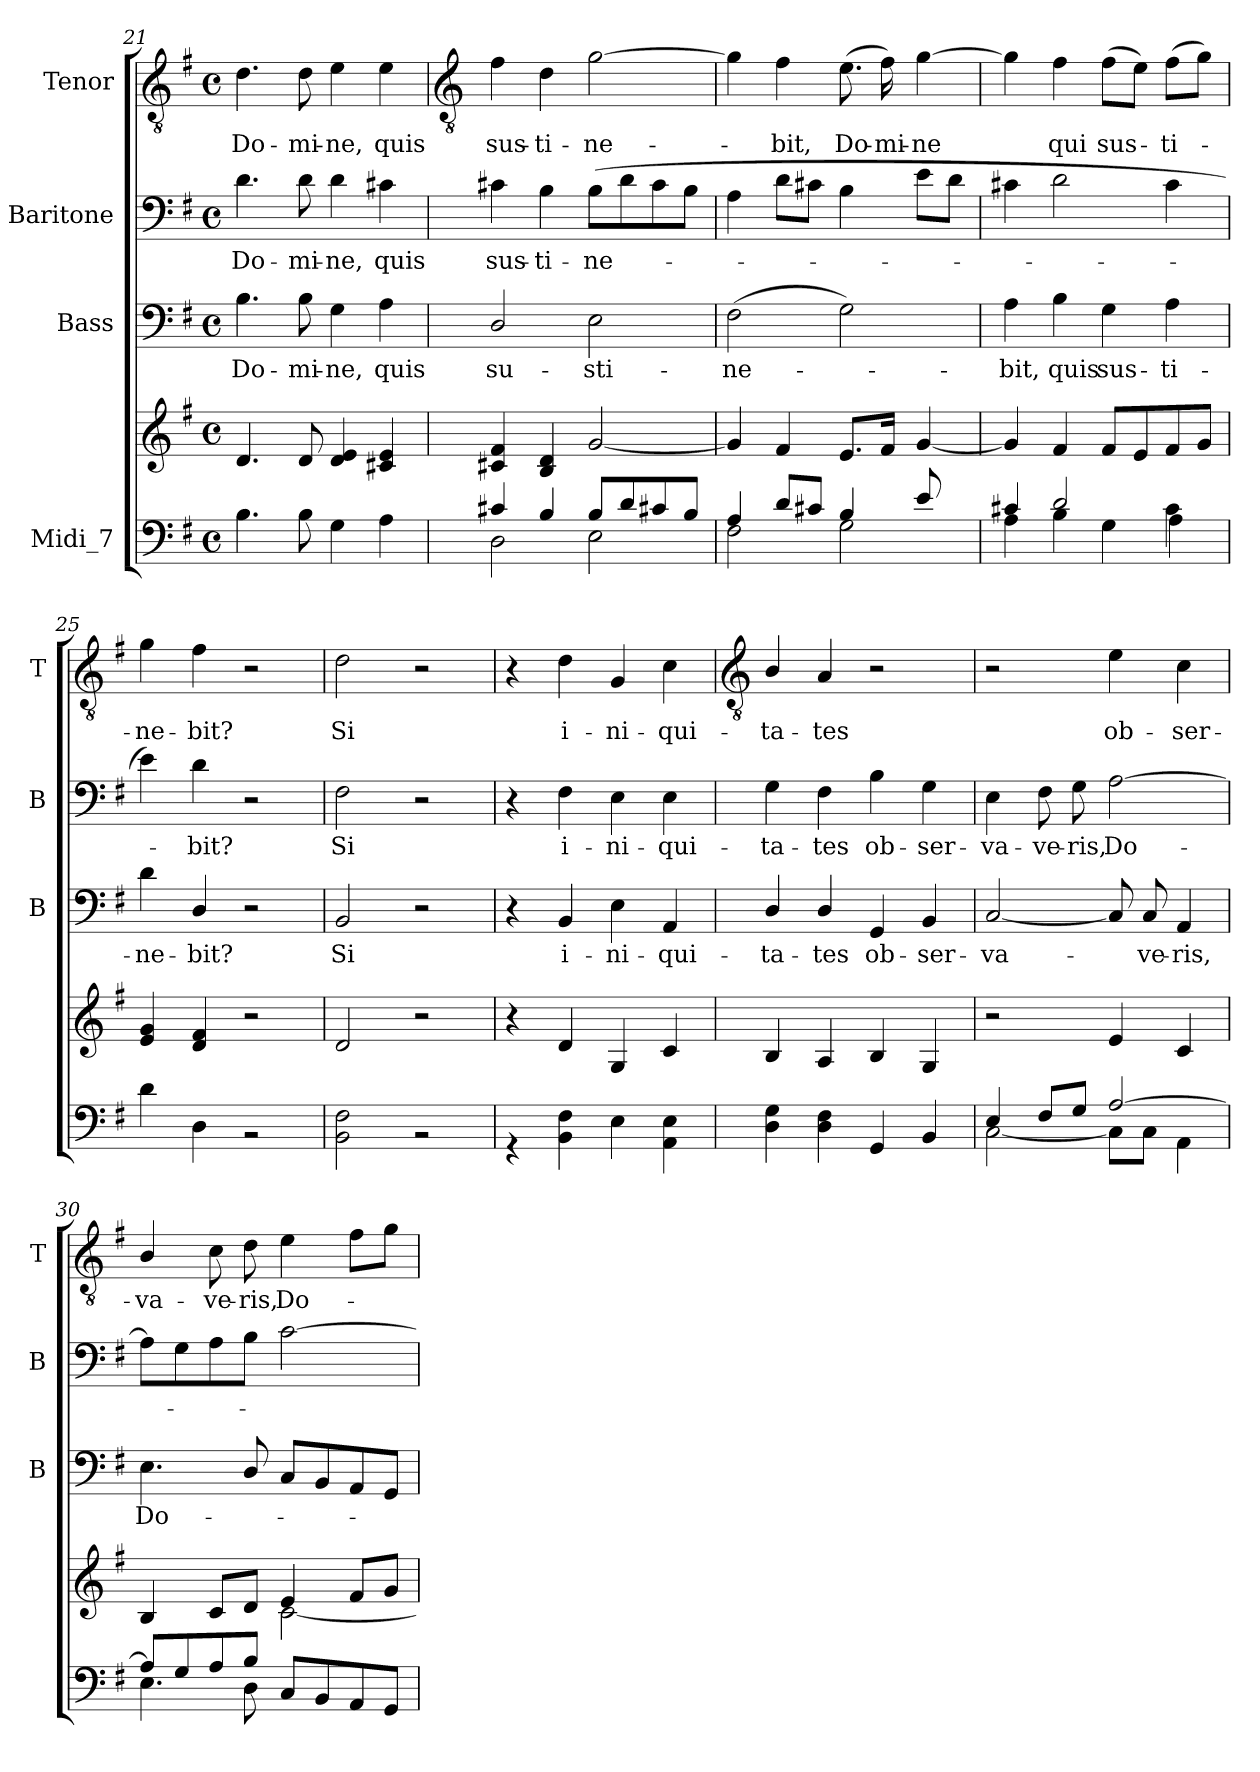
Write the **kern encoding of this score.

**kern	**kern	**kern	**text	**kern	**text	**kern	**text
*part4	*part4	*part3	*part3	*part2	*part2	*part1	*part1
*staff5	*staff4	*staff3	*staff3	*staff2	*staff2	*staff1	*staff1
*I"Midi_7	*	*I"Bass	*	*I"Baritone	*	*I"Tenor	*
*	*	*I'B	*	*I'B	*	*I'T	*
*clefF4	*clefG2	*clefF4	*	*clefF4	*	*clefGv2	*
*k[f#]	*k[f#]	*k[f#]	*	*k[f#]	*	*k[f#]	*
*G:	*G:	*G:	*	*G:	*	*G:	*
*M4/4	*M4/4	*M4/4	*	*M4/4	*	*M4/4	*
*met(c)	*met(c)	*met(c)	*	*met(c)	*	*met(c)	*
=21	=21	=21	=21	=21	=21	=21	=21
*^	*	*	*	*	*	*	*
!	!	!	!	!LO:LY:b	!	!LO:LY:b	!	!LO:LY:b
4.B\	1ryy	4.d	4.B	Do-	4.d	Do-	4.d	Do-
!	!	!	!	!LO:LY:b	!	!LO:LY:b	!	!LO:LY:b
8B\	.	8d	8B	-mi-	8d	-mi-	8d	-mi-
!	!	!	!	!LO:LY:b	!	!LO:LY:b	!	!LO:LY:b
4G\	.	4d 4e	4G	-ne,	4d	-ne,	4e	-ne,
!	!	!	!	!LO:LY:b	!	!LO:LY:b	!	!LO:LY:b
4A\	.	4c#X 4e	4A	quis	4c#X	quis	4e	quis
!!LO:LB:g=z
=22	=22	=22	=22	=22	=22	=22	=22	=22
*	*	*	*	*	*	*	*clefGv2	*
!	!	!	!	!LO:LY:b	!	!LO:LY:b	!	!LO:LY:b
4c#X/	2D	4c#X 4f#	2D/	su-	4c#X	sus-	4f#	sus-
!	!	!	!	!	!	!LO:LY:b	!	!LO:LY:b
4B/	.	4B 4d	.	.	4B	-ti-	4d	-ti-
!	!	!	!	!LO:LY:b	!	!LO:LY:b	!	!LO:LY:b
8B/L	2E	[2g	2E	-sti-	(>8BL	-ne-	[2g	-ne-
8d/	.	.	.	.	8d	.	.	.
8c#X/	.	.	.	.	8c#	.	.	.
8B/J	.	.	.	.	8BJ	.	.	.
=23	=23	=23	=23	=23	=23	=23	=23	=23
!	!	!	!	!LO:LY:b	!	!	!	!
4A/	2F#	4g]	(>2F#	-ne-	4A	.	4g]	.
!	!	!	!	!	!	!	!	!LO:LY:b
8d/L	.	4f#	.	.	8dL	.	4f#	bit,
8c#X/J	.	.	.	.	8c#XJ	.	.	.
!	!	!	!	!	!	!	!	!LO:LY:b
4B/	2G	8.eL	2G)	.	4B	.	(>8.e	Do-
!	!	!	!	!	!	!	!	!LO:LY:b
.	.	16f#J	.	.	.	.	16f#)	-mi-
!	!	!	!	!	!	!	!	!LO:LY:b
8e/	.	[4g	.	.	8eL	.	[4g	-ne
8ryy	.	.	.	.	8dJ	.	.	.
=24	=24	=24	=24	=24	=24	=24	=24	=24
!	!	!	!	!LO:LY:b	!	!	!	!
4c#X/	4A\	4g]	4A	bit,	4c#X	.	4g]	.
!	!	!	!	!LO:LY:b	!	!	!	!LO:LY:b
2d/	4B\	4f#	4B	quis	2d	.	4f#	qui
!	!	!	!	!LO:LY:b	!	!	!	!LO:LY:b
.	4G\	8f#L	4G	sus-	.	.	(>8f#L	sus-
.	.	8e	.	.	.	.	8eJ)	.
!	!	!	!	!LO:LY:b	!	!	!	!LO:LY:b
4c#\	4A\	8f#	4A	-ti-	4c#	.	(>8f#L	ti-
.	.	8gJ	.	.	.	.	8gJ)	.
=25	=25	=25	=25	=25	=25	=25	=25	=25
!	!	!	!	!LO:LY:b	!	!	!	!LO:LY:b
1ryy	4d\	4e 4g	4d	-ne-	4e)	.	4g	ne-
!	!	!	!	!LO:LY:b	!	!LO:LY:b	!	!LO:LY:b
.	4D\	4d 4f#	4D/	-bit?	4d	bit?	4f#	-bit?
.	2r	2r	2r	.	2r	.	2r	.
=26	=26	=26	=26	=26	=26	=26	=26	=26
!	!	!	!	!LO:LY:b	!	!LO:LY:b	!	!LO:LY:b
1ryy	2BB 2F#	2d	2BB	Si	2F#	Si	2d\	Si
.	2r	2r	2r	.	2r	.	2r	.
=27	=27	=27	=27	=27	=27	=27	=27	=27
1ryy	4r	4r	4r	.	4r	.	4r	.
!	!	!	!	!LO:LY:b	!	!LO:LY:b	!	!LO:LY:b
.	4BB 4F#	4d	4BB	i-	4F#	i-	4d\	i-
!	!	!	!	!LO:LY:b	!	!LO:LY:b	!	!LO:LY:b
.	4E	4G	4E	-ni-	4E	-ni-	4G	-ni-
!	!	!	!	!LO:LY:b	!	!LO:LY:b	!	!LO:LY:b
.	4AA 4E	4c	4AA	-qui-	4E	-qui-	4c	-qui-
!!LO:LB:g=z
=28	=28	=28	=28	=28	=28	=28	=28	=28
*	*	*	*	*	*	*	*clefGv2	*
!	!	!	!	!LO:LY:b	!	!LO:LY:b	!	!LO:LY:b
1ryy	4D\ 4G\	4B	4D/	-ta-	4G	-ta-	4B/	-ta-
!	!	!	!	!LO:LY:b	!	!LO:LY:b	!	!LO:LY:b
.	4D\ 4F#\	4A	4D/	-tes	4F#	-tes	4A	-tes
!	!	!	!	!LO:LY:b	!	!LO:LY:b	!	!
.	4GG/	4B/	4GG	ob-	4B	ob-	2r	.
!	!	!	!	!LO:LY:b	!	!LO:LY:b	!	!
.	4BB/	4G/	4BB	-ser-	4G	-ser-	.	.
=29	=29	=29	=29	=29	=29	=29	=29	=29
!	!	!	!	!LO:LY:b	!	!LO:LY:b	!	!
4E/	[2C\	2r	[2C	-va-	4E	-va-	2r	.
!	!	!	!	!	!	!LO:LY:b	!	!
8F#/L	.	.	.	.	8F#	-ve-	.	.
!	!	!	!	!	!	!LO:LY:b	!	!
8G/J	.	.	.	.	8G	-ris,	.	.
!	!	!	!	!	!	!LO:LY:b	!	!LO:LY:b
[2A/	8C\L]	4e	8C]	.	[2A	Do-	4e	ob-
!	!	!	!	!LO:LY:b	!	!	!	!
.	8C\J	.	8C	ve-	.	.	.	.
!	!	!	!	!LO:LY:b	!	!	!	!LO:LY:b
.	4AA\	4c	4AA	-ris,	.	.	4c	-ser-
=30	=30	=30	=30	=30	=30	=30	=30	=30
*	*	*^	*	*	*	*	*	*
!	!	!	!	!	!LO:LY:b	!	!	!	!LO:LY:b
8A/L]	4.E\	4B	2ryy	4.E	Do-	8AL]	.	4B/	-va-
8G/	.	.	.	.	.	8G	.	.	.
!	!	!	!	!	!	!	!	!	!LO:LY:b
8A/	.	8cL	.	.	.	8A	.	8c	-ve-
!	!	!	!	!	!	!	!	!	!LO:LY:b
8B/J	8D\	8dJ	.	8D/	.	8BJ	.	8d	-ris,
!	!	!	!	!	!	!	!	!	!LO:LY:b
2ryy	8C/L	4e	[2c\	8CL	.	[2c	.	4e	Do-
.	8BB/	.	.	8BB	.	.	.	.	.
.	8AA/	8f#L	.	8AA	.	.	.	8f#L	.
.	8GG/J	8gJ	.	8GGJ	.	.	.	8gJ	.
*v	*v	*	*	*	*	*	*	*	*
*	*v	*v	*	*	*	*	*	*
=	=	=	=	=	=	=	=
*-	*-	*-	*-	*-	*-	*-	*-
